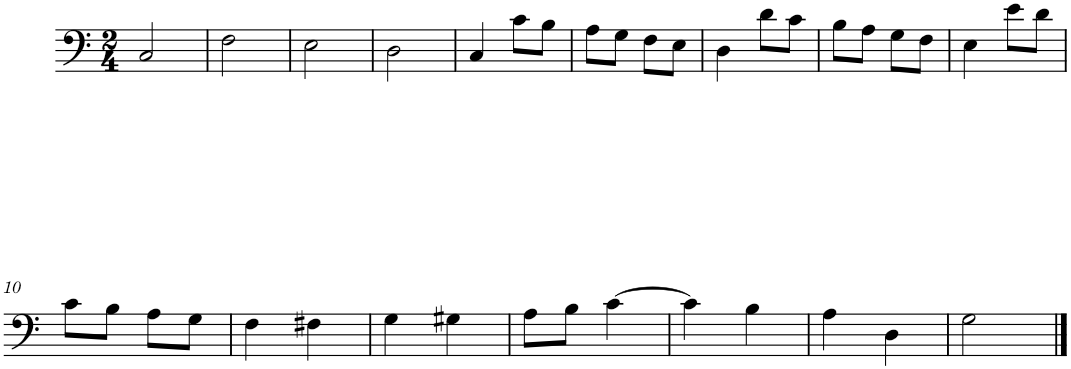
**kern
*part1
*staff1
*I"Piano
*I'Pno.
*clefF4
*k[]
*M2/4
=1
2C/
=2
2F\
=3
2E\
=4
2D\
=5
4C/
8c\L
8B\J
=6
8A\L
8G\J
8F\L
8E\J
=7
4D\
8d\L
8c\J
=8
8B\L
8A\J
8G\L
8F\J
=9
4E\
8e\L
8d\J
!!LO:LB:g=z
=10
8c\L
8B\J
8A\L
8G\J
=11
4F\
4F#X\
=12
4G\
4G#X\
=13
8A\L
8B\J
[4c\
=14
4c\]
4B\
=15
4A\
4D\
=16
2G\
==
*-
